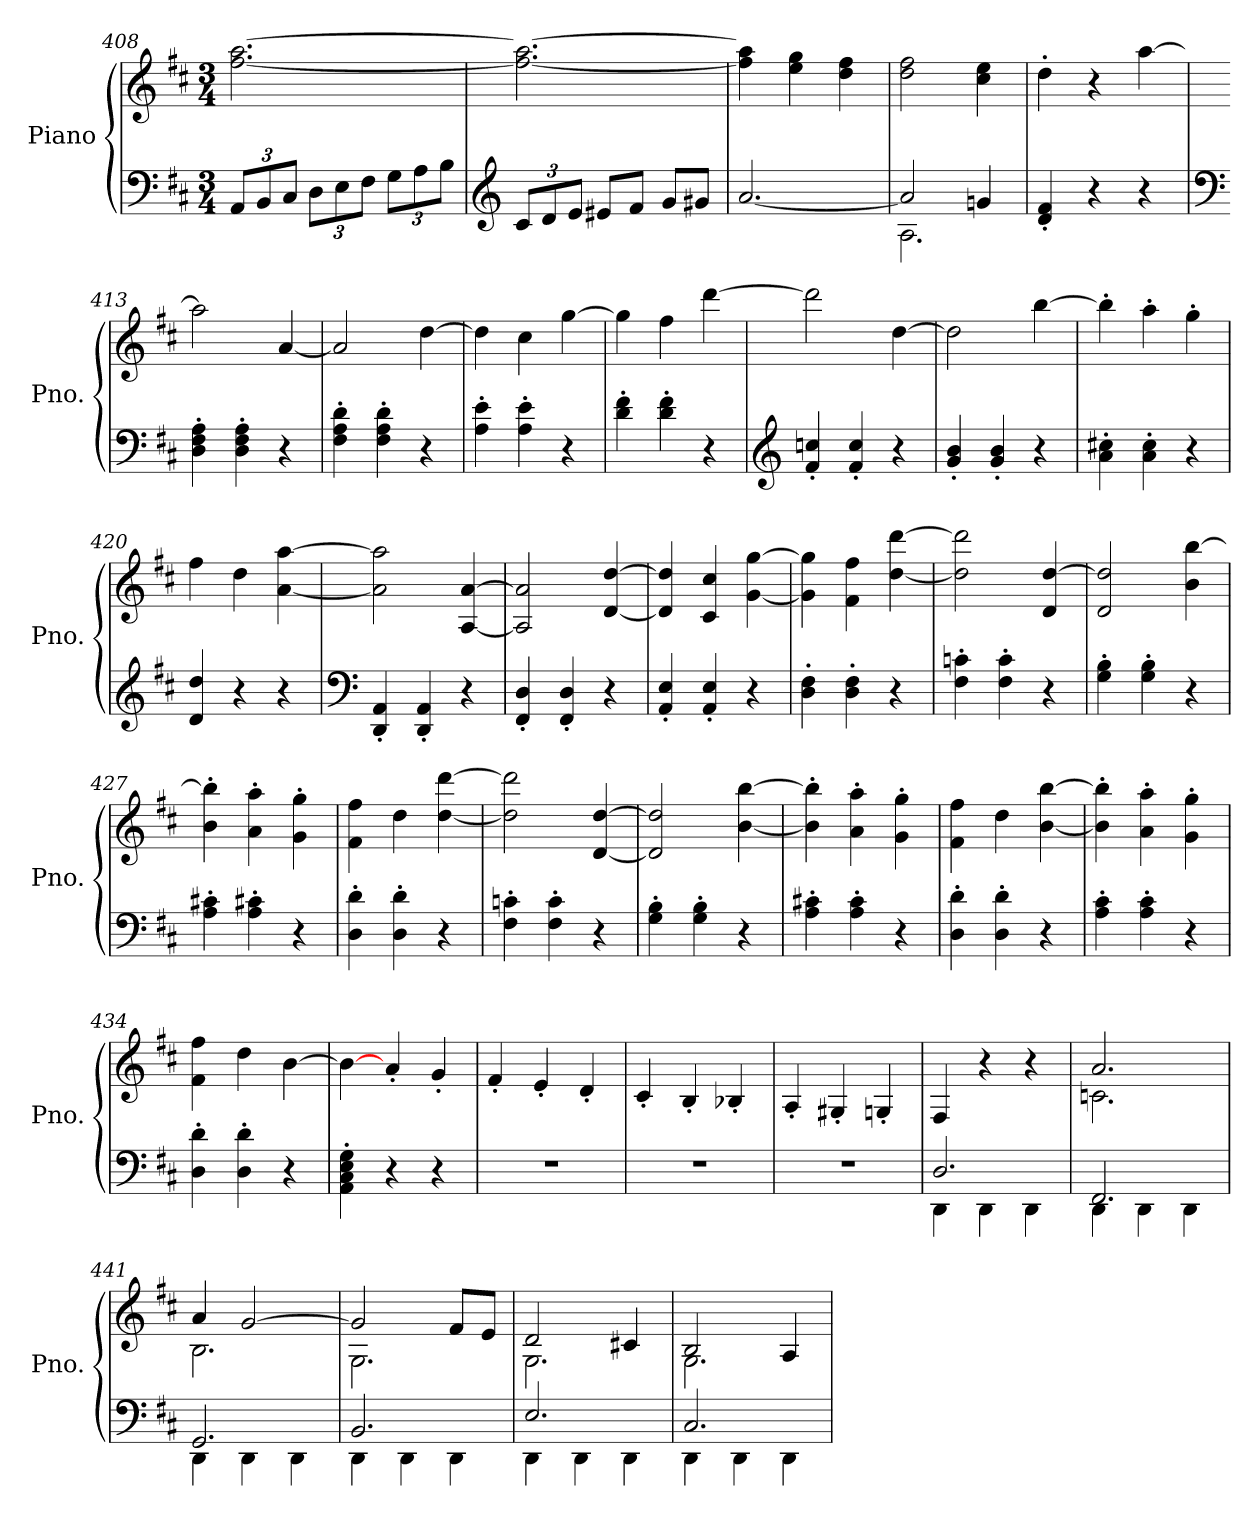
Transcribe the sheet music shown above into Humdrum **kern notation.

**kern	**kern
*part1	*part1
*staff2	*staff1
*I"Piano	*
*I'Pno.	*
!!LO:PB:g=z
*clefF4	*clefG2
*k[f#c#]	*k[f#c#]
*M3/4	*M3/4
*Xbrackettup	*
=408	=408
12AA/L	[2.ff#\ [2.aa\
12BB/	.
12C#/J	.
12D\L	.
12E\	.
12F#\J	.
12G\L	.
12A\	.
12B\J	.
=409	=409
*clefG2	*
12c#/L	2.ff#\_ 2.aa\_
12d/	.
12e/J	.
8e#X/L	.
8f#/J	.
8g/L	.
8g#X/J	.
=410	=410
[2.a/	4ff#\] 4aa\]
.	4ee\ 4gg\
.	4dd\ 4ff#\
=411	=411
*^	*
2a/]	2.A\	2dd\ 2ff#\
4gn/	.	4cc#\ 4ee\
*v	*v	*
=412	=412
4d/' 4f#/'	4dd'\
4r	4r
4r	[4aa\
=413	=413
*clefF4	*
4D\' 4F#\' 4A\'	2aa\]
4D\' 4F#\' 4A\'	.
4r	[4a/
=414	=414
4F#\' 4A\' 4d\'	2a/]
4F#\' 4A\' 4d\'	.
4r	[4dd\
!!LO:LB:g=z
=415	=415
4A\' 4e\'	4dd\]
4A\' 4e\'	4cc#\
4r	[4gg\
=416	=416
4d\' 4f#\'	4gg\]
4d\' 4f#\'	4ff#\
4r	[4ddd\
=417	=417
*clefG2	*
4f#/' 4ccn/'	2ddd\]
4f#/' 4cc/'	.
4r	[4dd\
=418	=418
4g/' 4b/'	2dd\]
4g/' 4b/'	.
4r	[4bb\
=419	=419
4a\' 4cc#X\'	4bb'\]
4a\' 4cc#\'	4aa'\
4r	4gg'\
=420	=420
4d/ 4dd/	4ff#\
4r	4dd\
4r	[4a\ [4aa\
=421	=421
*clefF4	*
4DD/' 4AA/'	2a\] 2aa\]
4DD/' 4AA/'	.
4r	[4A/ [4a/
=422	=422
4FF#/' 4D/'	2A/] 2a/]
4FF#/' 4D/'	.
4r	[4d/ [4dd/
=423	=423
4AA/' 4E/'	4d/] 4dd/]
4AA/' 4E/'	4c#/ 4cc#/
4r	[4g\ [4gg\
!!LO:LB:g=z
=424	=424
4D\' 4F#\'	4g\] 4gg\]
4D\' 4F#\'	4f#\ 4ff#\
4r	[4dd\ [4ddd\
=425	=425
4F#\' 4cn\'	2dd\] 2ddd\]
4F#\' 4c\'	.
4r	4d/ [4dd/
=426	=426
4G\' 4B\'	2d/ 2dd/]
4G\' 4B\'	.
4r	4b\ [4bb\
=427	=427
4A\' 4c#X\'	4b\' 4bb\]'
4A\' 4c#X\'	4a\' 4aa\'
4r	4g\' 4gg\'
=428	=428
4D\' 4d\'	4f#\ 4ff#\
4D\' 4d\'	4dd\
4r	[4dd\ [4ddd\
=429	=429
4F#\' 4cn\'	2dd\] 2ddd\]
4F#\' 4c\'	.
4r	[4d/ [4dd/
=430	=430
4G\' 4B\'	2d/] 2dd/]
4G\' 4B\'	.
4r	[4b\ [4bb\
=431	=431
4A\' 4c#X\'	4b\]' 4bb\]'
4A\' 4c#\'	4a\' 4aa\'
4r	4g\' 4gg\'
=432	=432
4D\' 4d\'	4f#\ 4ff#\
4D\' 4d\'	4dd\
4r	[4b\ [4bb\
!!LO:LB:g=z
=433	=433
4A\' 4c#\'	4b\]' 4bb\]'
4A\' 4c#\'	4a\' 4aa\'
4r	4g\' 4gg\'
=434	=434
4D\' 4d\'	4f#\ 4ff#\
4D\' 4d\'	4dd\
4r	[4b\
=435	=435
4AA\' 4C#\' 4E\' 4G\'	4b\_
4r	4a'/
4r	4g'/
=436	=436
2.r	4f#'/
.	4e'/
.	4d'/
=437	=437
2.r	4c#'/
.	4B'/
.	4B-X'/
=438	=438
2.r	4A'/
.	4G#X'/
.	4Gn'/
=439	=439
*^	*
2.D/	4DD\	4F#/
.	4DD\	4r
.	4DD\	4r
=440	=440	=440
*	*	*^
2.FF#/	4DD\	2.a/	2.cn\
.	4DD\	.	.
.	4DD\	.	.
!!LO:LB:g=z	!!
=441	=441	=441	=441
2.GG/	4DD\	4a/	2.B\
.	4DD\	[2g/	.
.	4DD\	.	.
=442	=442	=442	=442
2.BB/	4DD\	2g/]	2.G\
.	4DD\	.	.
.	4DD\	8f#/L	.
.	.	8e/J	.
=443	=443	=443	=443
2.E/	4DD\	2d/	2.G\
.	4DD\	.	.
.	4DD\	4c#X/	.
=444	=444	=444	=444
2.C#/	4DD\	2B/	2.G\
.	4DD\	.	.
.	4DD\	4A/	.
*v	*v	*	*
*	*v	*v
=	=
*-	*-
